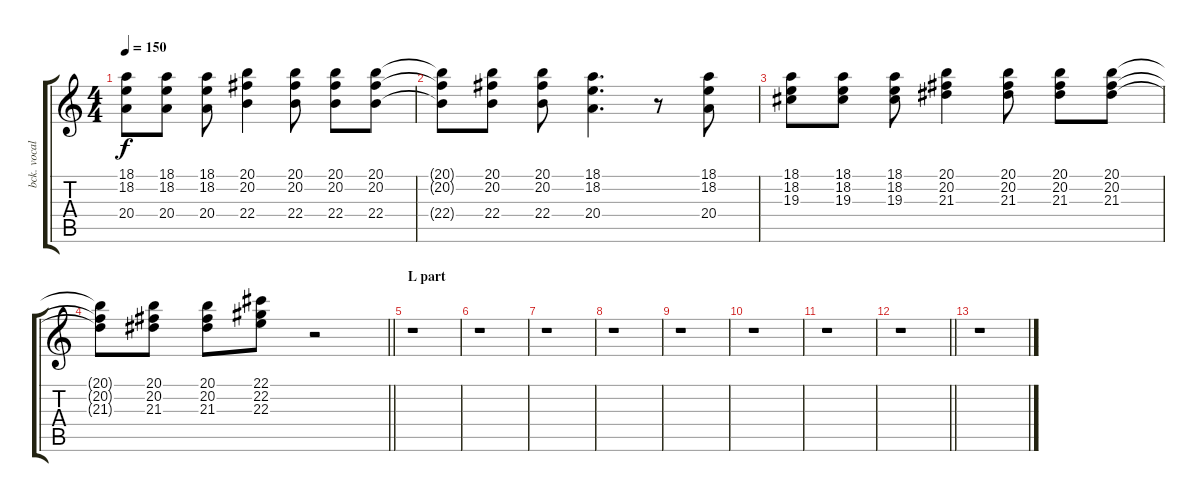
\track ("bck. vocal" "bck. vocal") {instrument flute}
\staff {score tabs}
\tuning (Eb4 Bb3 Gb3 Db3 Ab2 Eb2) {hide}
\ts (4 4)
\tempo 150
\clef g2
\ks c
(18.1 18.2 20.4).8{dy f} (18.1 18.2 20.4).8 (18.1 18.2 20.4).8 (20.1 20.2 22.4).4 (20.1 20.2 22.4).8 (20.1 20.2 22.4).8 (20.1 20.2 22.4).8 |
(20.1{t} 20.2{t} 22.4{t}).8 (20.1 20.2 22.4).8 (20.1 20.2 22.4).8 (18.1 18.2 20.4).4{d} r.8 (18.1 18.2 20.4).8 |
(18.1 18.2 19.3).8 (18.1 18.2 19.3).8 (18.1 18.2 19.3).8 (20.1 20.2 21.3).4 (20.1 20.2 21.3).8 (20.1 20.2 21.3).8 (20.1 20.2 21.3).8 |
\barLineRight lightlight
(20.1{t} 20.2{t} 21.3{t}).8 (20.1 20.2 21.3).8 (20.1 20.2 21.3).8 (22.1 22.2 22.3).8 r.2 |
\section ("" "L part")
r.1 |
r.1 |
r.1 |
r.1 |
r.1 |
r.1 |
r.1 |
\barLineRight lightlight
r.1 |
r.1
